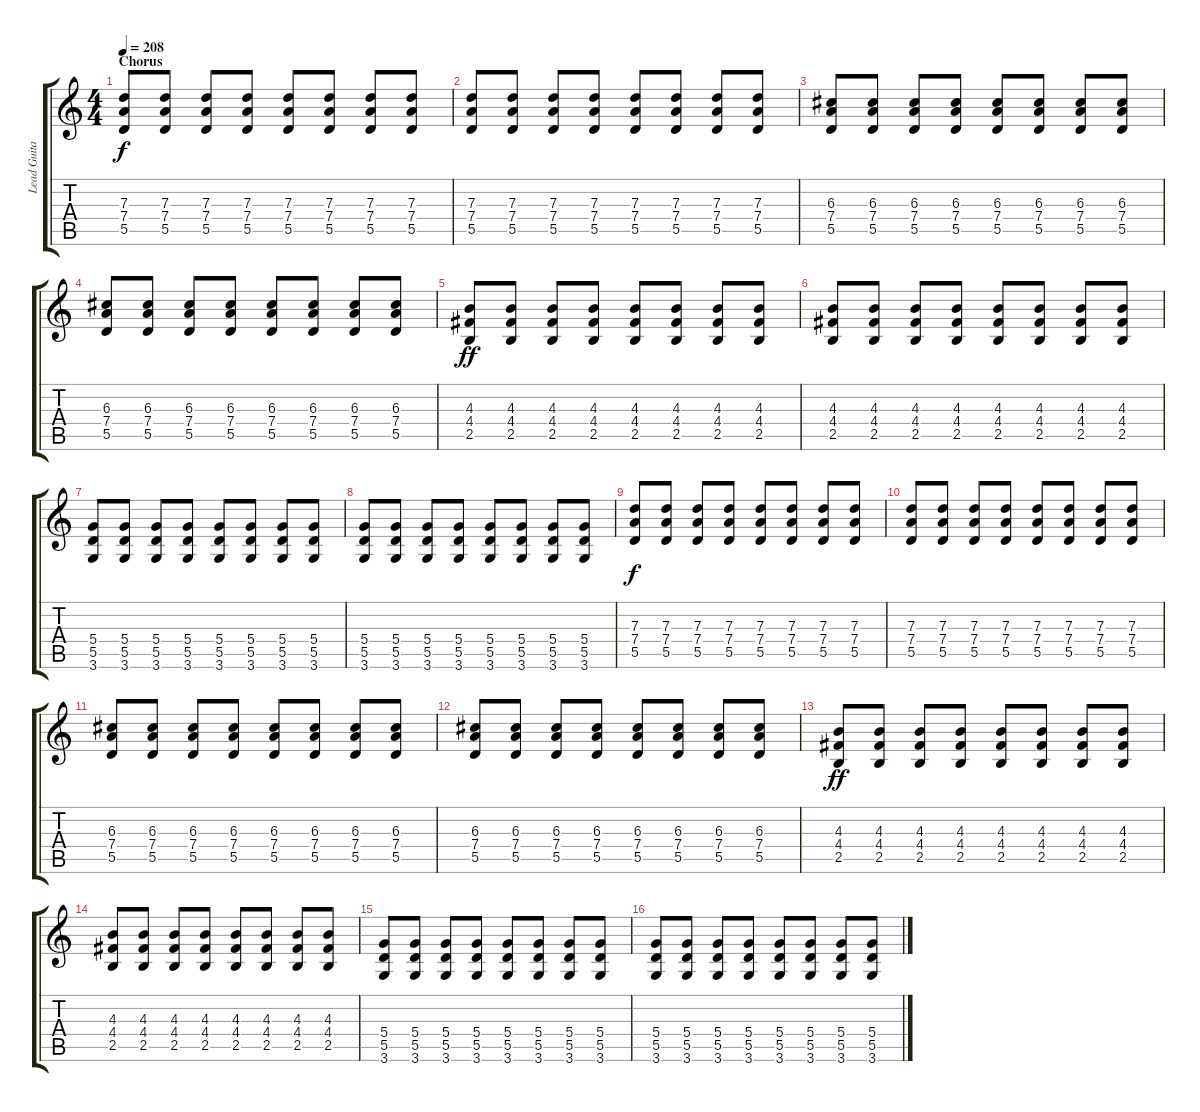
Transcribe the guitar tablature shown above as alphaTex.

\track ("Lead Guitar" "Lead Guita") {instrument distortionguitar}
\staff {score tabs}
\tuning (E4 B3 G3 D3 A2 E2) {hide}
\ts (4 4)
\section ("" "Chorus")
\tempo 208
\clef g2
\ks c
(7.3 7.4 5.5).8{dy f} (7.3 7.4 5.5).8 (7.3 7.4 5.5).8 (7.3 7.4 5.5).8 (7.3 7.4 5.5).8 (7.3 7.4 5.5).8 (7.3 7.4 5.5).8 (7.3 7.4 5.5).8 |
(7.3 7.4 5.5).8 (7.3 7.4 5.5).8 (7.3 7.4 5.5).8 (7.3 7.4 5.5).8 (7.3 7.4 5.5).8 (7.3 7.4 5.5).8 (7.3 7.4 5.5).8 (7.3 7.4 5.5).8 |
(6.3 7.4 5.5).8 (6.3 7.4 5.5).8 (6.3 7.4 5.5).8 (6.3 7.4 5.5).8 (6.3 7.4 5.5).8 (6.3 7.4 5.5).8 (6.3 7.4 5.5).8 (6.3 7.4 5.5).8 |
(6.3 7.4 5.5).8 (6.3 7.4 5.5).8 (6.3 7.4 5.5).8 (6.3 7.4 5.5).8 (6.3 7.4 5.5).8 (6.3 7.4 5.5).8 (6.3 7.4 5.5).8 (6.3 7.4 5.5).8 |
(4.3 4.4 2.5).8{dy ff} (4.3 4.4 2.5).8 (4.3 4.4 2.5).8 (4.3 4.4 2.5).8 (4.3 4.4 2.5).8 (4.3 4.4 2.5).8 (4.3 4.4 2.5).8 (4.3 4.4 2.5).8 |
(4.3 4.4 2.5).8 (4.3 4.4 2.5).8 (4.3 4.4 2.5).8 (4.3 4.4 2.5).8 (4.3 4.4 2.5).8 (4.3 4.4 2.5).8 (4.3 4.4 2.5).8 (4.3 4.4 2.5).8 |
(5.4 5.5 3.6).8 (5.4 5.5 3.6).8 (5.4 5.5 3.6).8 (5.4 5.5 3.6).8 (5.4 5.5 3.6).8 (5.4 5.5 3.6).8 (5.4 5.5 3.6).8 (5.4 5.5 3.6).8 |
(5.4 5.5 3.6).8 (5.4 5.5 3.6).8 (5.4 5.5 3.6).8 (5.4 5.5 3.6).8 (5.4 5.5 3.6).8 (5.4 5.5 3.6).8 (5.4 5.5 3.6).8 (5.4 5.5 3.6).8 |
(7.3 7.4 5.5).8{dy f} (7.3 7.4 5.5).8 (7.3 7.4 5.5).8 (7.3 7.4 5.5).8 (7.3 7.4 5.5).8 (7.3 7.4 5.5).8 (7.3 7.4 5.5).8 (7.3 7.4 5.5).8 |
(7.3 7.4 5.5).8 (7.3 7.4 5.5).8 (7.3 7.4 5.5).8 (7.3 7.4 5.5).8 (7.3 7.4 5.5).8 (7.3 7.4 5.5).8 (7.3 7.4 5.5).8 (7.3 7.4 5.5).8 |
(6.3 7.4 5.5).8 (6.3 7.4 5.5).8 (6.3 7.4 5.5).8 (6.3 7.4 5.5).8 (6.3 7.4 5.5).8 (6.3 7.4 5.5).8 (6.3 7.4 5.5).8 (6.3 7.4 5.5).8 |
(6.3 7.4 5.5).8 (6.3 7.4 5.5).8 (6.3 7.4 5.5).8 (6.3 7.4 5.5).8 (6.3 7.4 5.5).8 (6.3 7.4 5.5).8 (6.3 7.4 5.5).8 (6.3 7.4 5.5).8 |
(4.3 4.4 2.5).8{dy ff} (4.3 4.4 2.5).8 (4.3 4.4 2.5).8 (4.3 4.4 2.5).8 (4.3 4.4 2.5).8 (4.3 4.4 2.5).8 (4.3 4.4 2.5).8 (4.3 4.4 2.5).8 |
(4.3 4.4 2.5).8 (4.3 4.4 2.5).8 (4.3 4.4 2.5).8 (4.3 4.4 2.5).8 (4.3 4.4 2.5).8 (4.3 4.4 2.5).8 (4.3 4.4 2.5).8 (4.3 4.4 2.5).8 |
(5.4 5.5 3.6).8 (5.4 5.5 3.6).8 (5.4 5.5 3.6).8 (5.4 5.5 3.6).8 (5.4 5.5 3.6).8 (5.4 5.5 3.6).8 (5.4 5.5 3.6).8 (5.4 5.5 3.6).8 |
(5.4 5.5 3.6).8 (5.4 5.5 3.6).8 (5.4 5.5 3.6).8 (5.4 5.5 3.6).8 (5.4 5.5 3.6).8 (5.4 5.5 3.6).8 (5.4 5.5 3.6).8 (5.4 5.5 3.6).8
